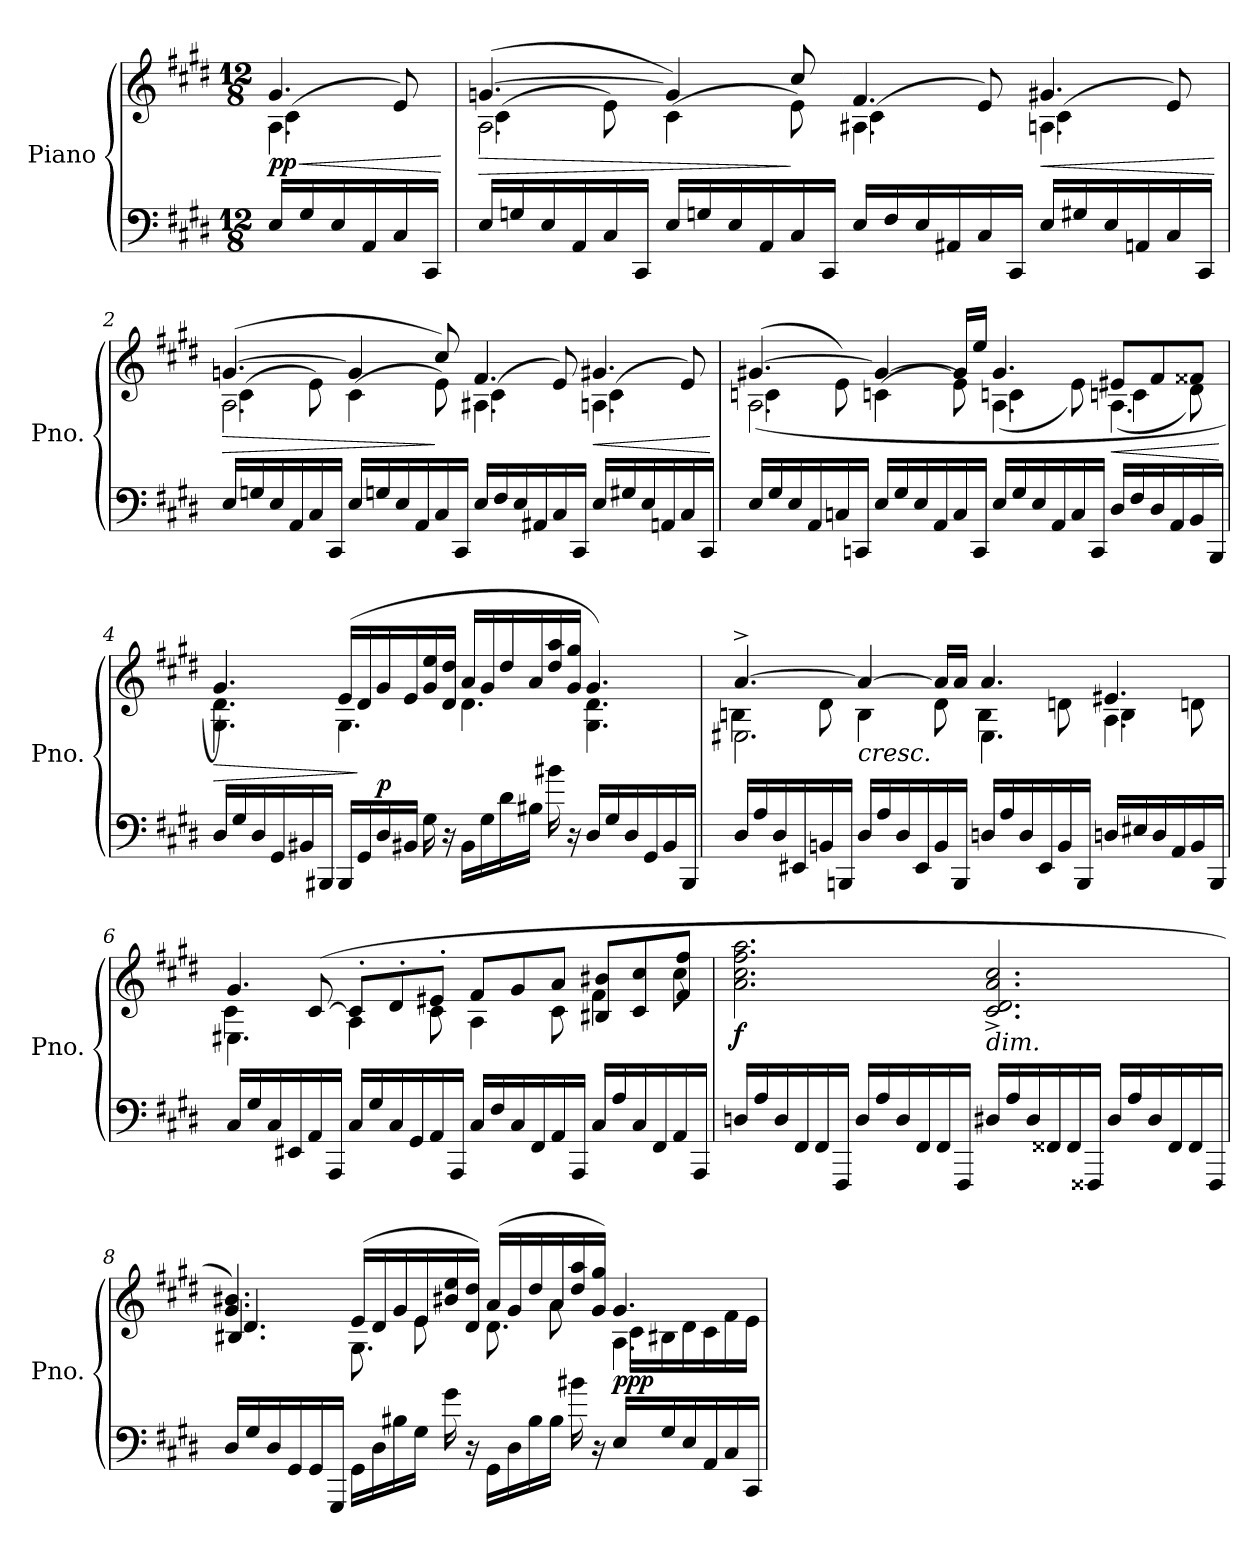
**kern	**kern	**dynam
*part1	*part1	*part1
*staff2	*staff1	*staff1/2
*I"Piano	*	*
*I'Pno.	*	*
*clefF4	*clefG2	*
*k[f#c#g#d#]	*k[f#c#g#d#]	*
*M12/8	*M12/8	*
*MM126	*MM126	*
=	=	=
!	!LO:TX:a:t=Affannato	!
!	!	!LO:HP:b
*	*^	*
*	*	*^	*
!	!	!	!	!LO:DY:n=1:b
16E</LL	4.g#/	4.A\	(>4c#<\	< pp
16G#</	.	.	.	.
16E</	.	.	.	.
16AA</	.	.	.	.
16C#</	.	.	8e/)	.
16CC#</JJ	.	.	.	.
*	*v	*v	*v	*
.	.	[
=1	=1	=1
!	!	!LO:HP:b
*	*^	*
*	*	*^	*
16E/LL	(>[4.gn/	2.A\	(<4c#\	>
16Gn/	.	.	.	.
16E/	.	.	.	.
16AA/	.	.	.	.
16C#/	.	.	8e<\)	.
16CC#/JJ	.	.	.	.
16E/LL	4gn/])	.	(<4c#\	.
16Gn/	.	.	.	.
16E/	.	.	.	.
16AA/	.	.	.	.
16C#/	8cc#/	.	8e<\)	]
16CC#/JJ	.	.	.	.
16E/LL	4.f#/	4.A#X\	(>4c#<\	.
16F#/	.	.	.	.
16E/	.	.	.	.
16AA#X/	.	.	.	.
16C#/	.	.	8e/)	.
16CC#/JJ	.	.	.	.
!	!	!	!	!LO:HP:b
16E/LL	4.g#X/	4.An\	(>4c#\	<
16G#X/	.	.	.	.
16E/	.	.	.	.
16AAn/	.	.	.	.
16C#/	.	.	8e/)	.
16CC#/JJ	.	.	.	.
*	*v	*v	*v	*
.	.	[
!!LO:LB:g=z
=2	=2	=2
!	!	!LO:HP:b
*	*^	*
*	*	*^	*
16E/LL	(>[4.gn/	2.A\	(<4c#\	>
16Gn/	.	.	.	.
16E/	.	.	.	.
16AA/	.	.	.	.
16C#/	.	.	8e\)	.
16CC#/JJ	.	.	.	.
16E/LL	4gn/]	.	(<4c#\	.
16Gn/	.	.	.	.
16E/	.	.	.	.
16AA/	.	.	.	.
16C#/	8cc#/)	.	8e\)	]
16CC#/JJ	.	.	.	.
16E/LL	4.f#/	4.A#X\	(>4c#\	.
16F#/	.	.	.	.
16E/	.	.	.	.
16AA#X/	.	.	.	.
16C#/	.	.	8e/)	.
16CC#/JJ	.	.	.	.
!	!	!	!	!LO:HP:b
16E/LL	4.g#X/	4.An\	(>4c#\	<
16G#X/	.	.	.	.
16E/	.	.	.	.
16AAn/	.	.	.	.
16C#/	.	.	8e/)	.
16CC#/JJ	.	.	.	.
*	*v	*v	*v	*
.	.	[
=3	=3	=3
*	*^	*
*	*	*^	*
16E/LL	(>[4.g#X/	(<2.A\	4cn\	.
16G#/	.	.	.	.
16E/	.	.	.	.
16AA/	.	.	.	.
16Cn/	.	.	8e\)	.
16CCn/JJ	.	.	.	.
16E/LL	4g#/_	.	(<4cn<\	.
16G#/	.	.	.	.
16E/	.	.	.	.
16AA/	.	.	.	.
16C/	16g#/LL]	.	8e<\)	.
16CC/JJ	16ee/JJ	.	.	.
16E/LL	4.g#/	(<4.A\	4cn\	.
16G#/	.	.	.	.
16E/	.	.	.	.
16AA/	.	.	.	.
16C/	.	.	8e\)	.
16CC/JJ	.	.	.	.
!	!	!	!	!LO:HP:b
16D#/LL	8e#X/L	(<4.A\	4cn\	<
16F#/	.	.	.	.
16D#/	8f#/	.	.	.
16AA/	.	.	.	.
16BB/	8f##X/J	.	8d#\)	.
16BBB/JJ	.	.	.	.
*	*v	*v	*v	*
.	.	[
!!LO:LB:g=z
=4	=4	=4
!	!	!LO:HP:b
*	*^	*
16D#/LL	4.g#/)	4.G#\ 4.d#\	>
16G#/	.	.	.
16D#/	.	.	.
16GG#/	.	.	.
16BB#X/	.	.	.
16BBB#X/JJ	.	.	.
16BBB#</LL	(>16e/LL	4.G#<\	.
16GG#</	16d#/	.	]
!	!	!	!LO:DY:a=2
16D#</	16g#/	.	p
16BB#X</JJ	16e/	.	.
16G#\	16g#/ 16ee/	.	.
16r	16d#/ 16dd#/JJ	.	.
16BB#<\LL	16a/LL	4.d#<\	.
16G#<\	16g#/	.	.
16d#<\	16dd#/	.	.
16B#X<\JJ	16a/	.	.
16b#X\	16dd#/ 16aa/	.	.
16r	16g#/ 16gg#/JJ	.	.
16D#/LL	4.g#/)	4.G#\ 4.d#\	.
16G#/	.	.	.
16D#/	.	.	.
16GG#/	.	.	.
16BB#/	.	.	.
16BBB#/JJ	.	.	.
=5	=5	=5	=5
*	*	*^	*
16D#</LL	[4.a^/	2.E#X\	4Bn<\	.
16A</	.	.	.	.
16D#</	.	.	.	.
16EE#X</	.	.	.	.
16BBn</	.	.	8d#<\	.
16BBBn</JJ	.	.	.	.
!	!LO:TX:b:i:t=cresc.	!	!	!
16D#/LL	4a/_	.	4B<\	.
16A/	.	.	.	.
16D#/	.	.	.	.
16EE#/	.	.	.	.
16BB/	16a/LL]	.	8d#<\	.
16BBB/JJ	16a/JJ	.	.	.
16Dn/LL	4.a/	4.E#\	4B\	.
16A/	.	.	.	.
16D/	.	.	.	.
16EE#/	.	.	.	.
16BB/	.	.	8dn\	.
16BBB/JJ	.	.	.	.
16Dn/LL	4.e#X/	4.A\	4B\	.
16E#X/	.	.	.	.
16D/	.	.	.	.
16AA/	.	.	.	.
16BB/	.	.	8dn\	.
16BBB/JJ	.	.	.	.
!!LO:LB:g=z	!!	!!
=6	=6	=6	=6	=6
16C#/LL	4.g#/	4.E#X\	4c#\	.
16G#/	.	.	.	.
16C#/	.	.	.	.
16EE#X/	.	.	.	.
16AA/	.	.	(>[8c#/	.
16AAA/JJ	.	.	.	.
16C#/LL	8ryy	4A\	8c#'/L]	.
16G#/	.	.	.	.
16C#/	1ryy	.	8d#'/	.
16GG#/	.	.	.	.
16AA/	.	8c#\	8e#X'/J	.
16AAA/JJ	.	.	.	.
16C#/LL	.	4A\	8f#/L	.
16F#/	.	.	.	.
16C#/	.	.	8g#/	.
16FF#/	.	.	.	.
16AA/	.	8c#\	8a/J	.
16AAA/JJ	.	.	.	.
16C#/LL	.	4f#\	8B#X/ 8b#X/L	.
16A/	.	.	.	.
16C#/	.	.	8c#/ 8cc#/	.
16FF#/	.	.	.	.
16AA/	.	8cc#<\	8f#/ 8ff#/J	.
16AAA/JJ	.	.	.	.
*	*v	*v	*v	*
=7	=7	=7
!	!	!LO:DY:b
16Dn/LL	2.a\ 2.cc#\ 2.ff#\ 2.aa\	f
16A/	.	.
16D/	.	.
16FF#/	.	.
16FF#/	.	.
16FFF#/JJ	.	.
16D/LL	.	.
16A/	.	.
16D/	.	.
16FF#/	.	.
16FF#/	.	.
16FFF#/JJ	.	.
!	!LO:TX:b:i:t=dim.	!
16D#X/LL	2.c#/^ 2.d#/^ 2.a/^ 2.cc#/^	.
16A/	.	.
16D#/	.	.
16FF##X/	.	.
16FF##/	.	.
16FFF##X/JJ	.	.
16D#/LL	.	.
16A/	.	.
16D#/	.	.
16FF##/	.	.
16FF##/	.	.
16FFF##/JJ	.	.
!!LO:PB:g=z
=8	=8	=8
*	*^	*
*	*	*^	*
16D#/LL	4.g#/ 4.b#X/)	4.B#X/	4.d#/	.
16G#/	.	.	.	.
16D#/	.	.	.	.
16GG#/	.	.	.	.
16GG#/	.	.	.	.
16GGG#/JJ	.	.	.	.
16GG#\LL	8ryy	8.G#\	(>16e/LL	.
16D#\	.	.	16d#/	.
16B#X\	4ryy	.	16g#/	.
16G#\JJ	.	8e<\	16e/	.
16g#\	.	.	16b#X/ 16ee/	.
16r	.	16ryy	16d#/ 16dd#/JJ)	.
16GG#\LL	4ryy	8.d#\	(>16a/LL	.
16D#\	.	.	16g#/	.
16B#\	.	.	16dd#/	.
16B#\JJ	.	8a<\	16a/	.
16b#X\	8ryy	.	16dd#/ 16aa/	.
16r	.	16ryy	16g#/ 16gg#/JJ)	.
!	!	!	!	!LO:DY:a=2
16E/LL	4.g#/	4.A<\	16c#<\LL	ppp
16G#/	.	.	16B#X<\	.
16E/	.	.	16d#<\	.
16AA/	.	.	16c#<\	.
16C#/	.	.	16f#<\	.
16CC#/JJ	.	.	16e<\JJ	.
*	*v	*v	*v	*
=	=	=
*-	*-	*-
